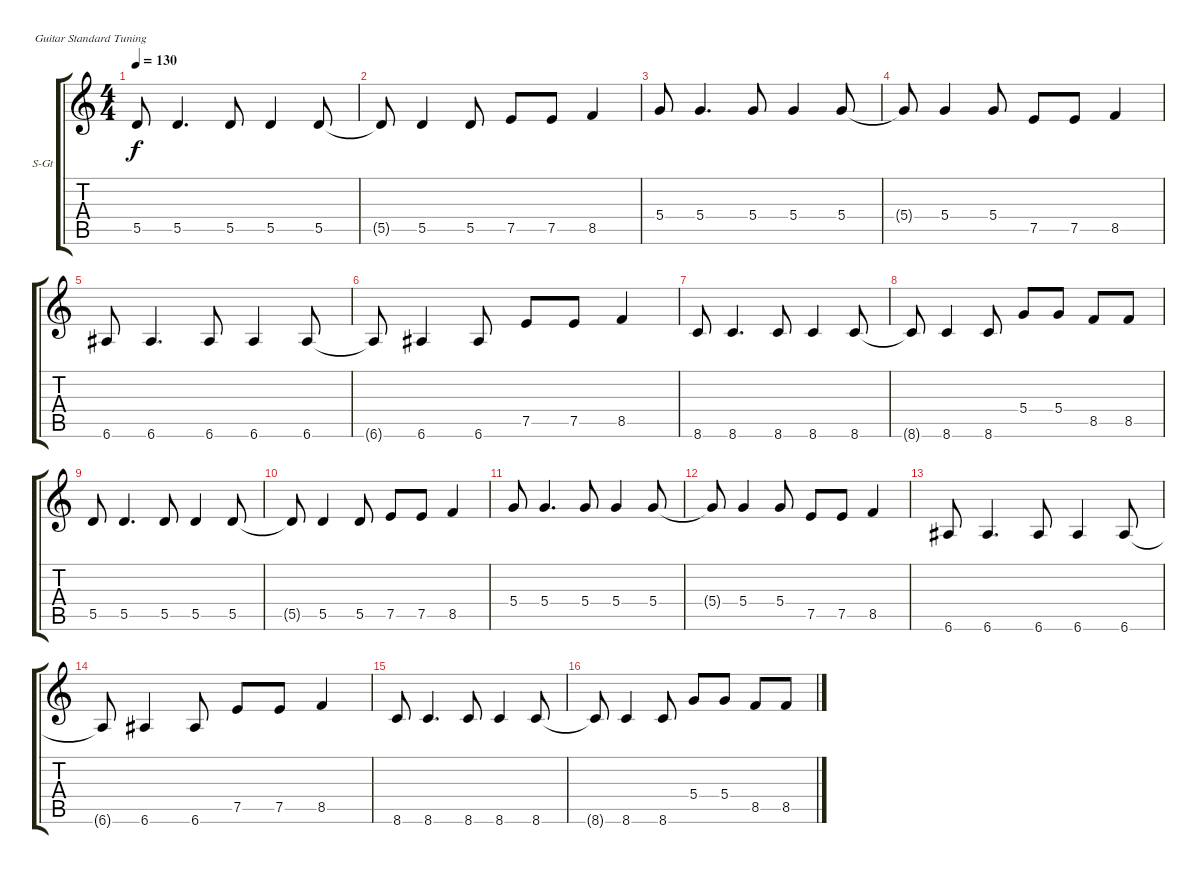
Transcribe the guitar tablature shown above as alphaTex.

\bracketExtendMode groupsimilarinstruments
\firstSystemTrackNameOrientation horizontal
\otherSystemsTrackNameOrientation horizontal
\track ("Track 1" "S-Gt") {instrument acousticguitarsteel}
\staff {score tabs}
\tuning (E4 B3 G3 D3 A2 E2)
\ts (4 4)
\tempo 130
\clef g2
\ks c
5.5.8{dy f} 5.5.4{d} 5.5.8 5.5.4 5.5.8 |
5.5{t}.8 5.5.4 5.5.8 7.5.8 7.5.8 8.5.4 |
5.4.8 5.4.4{d} 5.4.8 5.4.4 5.4.8 |
5.4{t}.8 5.4.4 5.4.8 7.5.8 7.5.8 8.5.4 |
6.6.8 6.6.4{d} 6.6.8 6.6.4 6.6.8 |
6.6{t}.8 6.6.4 6.6.8 7.5.8 7.5.8 8.5.4 |
8.6.8 8.6.4{d} 8.6.8 8.6.4 8.6.8 |
8.6{t}.8 8.6.4 8.6.8 5.4.8 5.4.8 8.5.8 8.5.8 |
5.5.8 5.5.4{d} 5.5.8 5.5.4 5.5.8 |
5.5{t}.8 5.5.4 5.5.8 7.5.8 7.5.8 8.5.4 |
5.4.8 5.4.4{d} 5.4.8 5.4.4 5.4.8 |
5.4{t}.8 5.4.4 5.4.8 7.5.8 7.5.8 8.5.4 |
6.6.8 6.6.4{d} 6.6.8 6.6.4 6.6.8 |
6.6{t}.8 6.6.4 6.6.8 7.5.8 7.5.8 8.5.4 |
8.6.8 8.6.4{d} 8.6.8 8.6.4 8.6.8 |
8.6{t}.8 8.6.4 8.6.8 5.4.8 5.4.8 8.5.8 8.5.8
